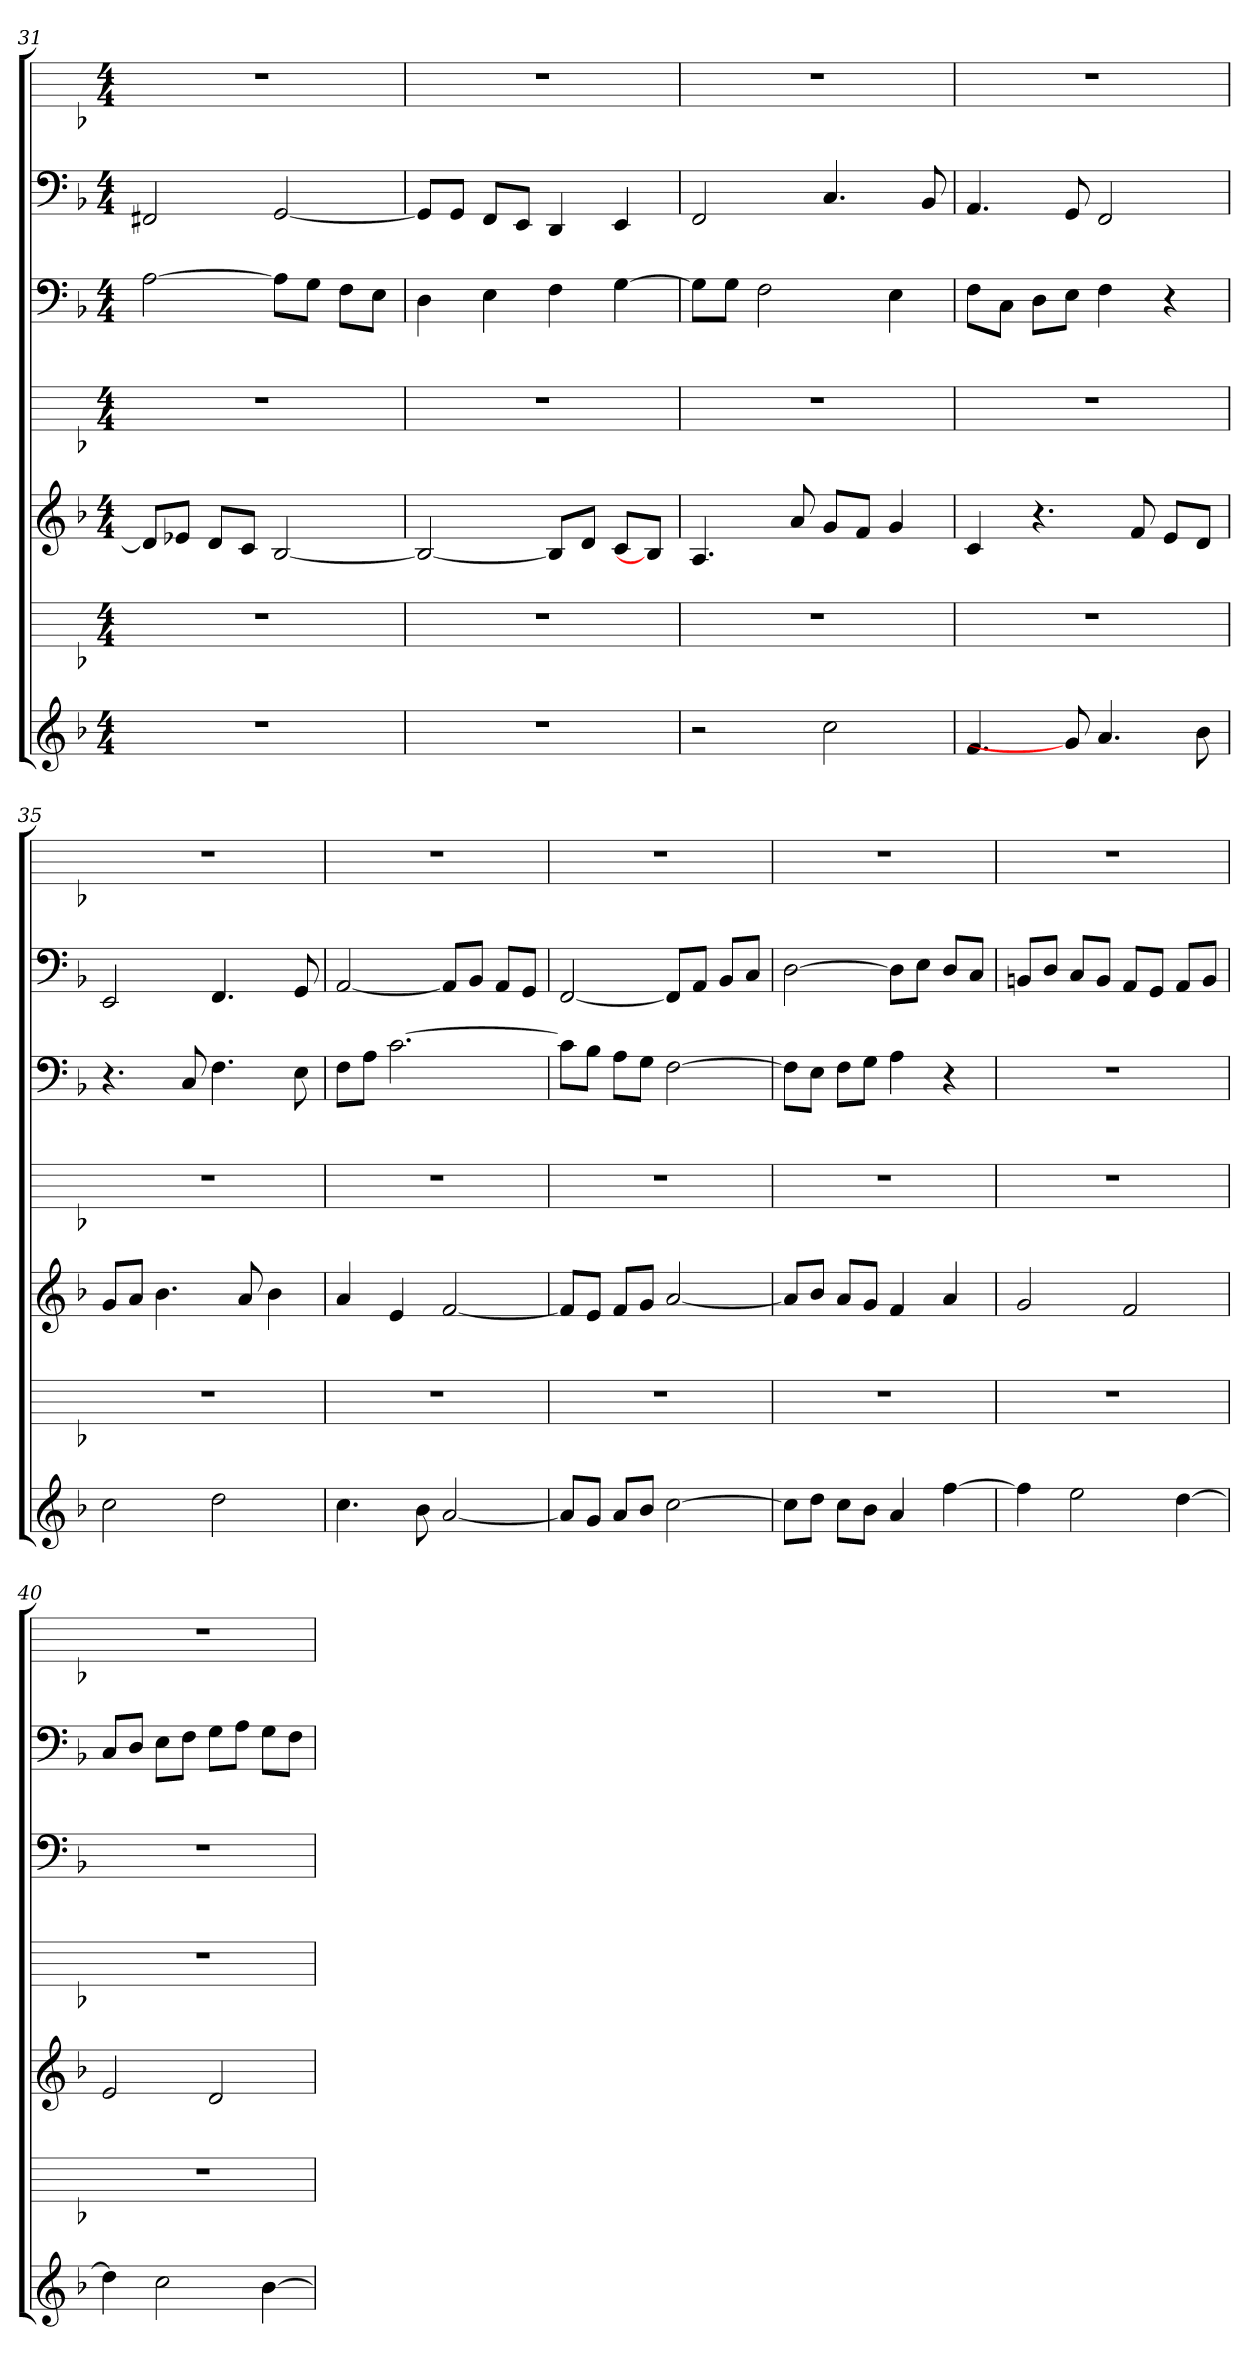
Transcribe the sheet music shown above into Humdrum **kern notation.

**kern	**kern	**kern	**kern	**kern	**kern	**kern
*part7	*part6	*part5	*part4	*part3	*part2	*part1
*staff7	*staff6	*staff5	*staff4	*staff3	*staff2	*staff1
*k[b-]	*k[b-]	*k[b-]	*k[b-]	*k[b-]	*k[b-]	*k[b-]
*d:	*d:	*d:	*d:	*d:	*d:	*d:
*M4/4	*M4/4	*M4/4	*M4/4	*M4/4	*M4/4	*M4/4
=31	=31	=31	=31	=31	=31	=31
1r	1r	8dL]	1r	[2A	2FF#X	1r
.	.	8e-XJ	.	.	.	.
.	.	8dL	.	.	.	.
.	.	8cJ	.	.	.	.
.	.	[2B-	.	8AL]	[2GG	.
.	.	.	.	8GJ	.	.
.	.	.	.	8FL	.	.
.	.	.	.	8EJ	.	.
=32	=32	=32	=32	=32	=32	=32
1r	1r	2B-_	1r	4D	8GGL]	1r
.	.	.	.	.	8GGJ	.
.	.	.	.	4E	8FFL	.
.	.	.	.	.	8EEJ	.
.	.	8B-L]	.	4F	4DD	.
.	.	8dJ	.	.	.	.
.	.	8cL	.	[4G	4EE	.
.	.	8B-J]	.	.	.	.
=33	=33	=33	=33	=33	=33	=33
2r	1r	4.A	1r	8GL]	2FF	1r
.	.	.	.	8GJ	.	.
.	.	.	.	2F	.	.
.	.	8a	.	.	.	.
2cc	.	8gL	.	.	4.C	.
.	.	8fJ	.	.	.	.
.	.	4g	.	4E	.	.
.	.	.	.	.	8BB-	.
=34	=34	=34	=34	=34	=34	=34
4.f	1r	4c	1r	8FL	4.AA	1r
.	.	.	.	8CJ	.	.
.	.	4.r	.	8DL	.	.
8g]	.	.	.	8EJ	8GG	.
4.a	.	.	.	4F	2FF	.
.	.	8f	.	.	.	.
.	.	8eL	.	4r	.	.
8b-	.	8dJ	.	.	.	.
=35	=35	=35	=35	=35	=35	=35
2cc	1r	8gL	1r	4.r	2EE	1r
.	.	8aJ	.	.	.	.
.	.	4.b-	.	.	.	.
.	.	.	.	8C	.	.
2dd	.	.	.	4.F	4.FF	.
.	.	8a	.	.	.	.
.	.	4b-	.	.	.	.
.	.	.	.	8E	8GG	.
=36	=36	=36	=36	=36	=36	=36
4.cc	1r	4a	1r	8FL	[2AA	1r
.	.	.	.	8AJ	.	.
.	.	4e	.	[2.c	.	.
8b-	.	.	.	.	.	.
[2a	.	[2f	.	.	8AAL]	.
.	.	.	.	.	8BB-J	.
.	.	.	.	.	8AAL	.
.	.	.	.	.	8GGJ	.
=37	=37	=37	=37	=37	=37	=37
8aL]	1r	8fL]	1r	8cL]	[2FF	1r
8gJ	.	8eJ	.	8B-J	.	.
8aL	.	8fL	.	8AL	.	.
8b-J	.	8gJ	.	8GJ	.	.
[2cc	.	[2a	.	[2F	8FFL]	.
.	.	.	.	.	8AAJ	.
.	.	.	.	.	8BB-L	.
.	.	.	.	.	8CJ	.
=38	=38	=38	=38	=38	=38	=38
8ccL]	1r	8aL]	1r	8FL]	[2D	1r
8ddJ	.	8b-J	.	8EJ	.	.
8ccL	.	8aL	.	8FL	.	.
8b-J	.	8gJ	.	8GJ	.	.
4a	.	4f	.	4A	8DL]	.
.	.	.	.	.	8EJ	.
[4ff	.	4a	.	4r	8DL	.
.	.	.	.	.	8CJ	.
=39	=39	=39	=39	=39	=39	=39
4ff]	1r	2g	1r	1r	8BBnL	1r
.	.	.	.	.	8DJ	.
2ee	.	.	.	.	8CL	.
.	.	.	.	.	8BBJ	.
.	.	2f	.	.	8AAL	.
.	.	.	.	.	8GGJ	.
[4dd	.	.	.	.	8AAL	.
.	.	.	.	.	8BBJ	.
=40	=40	=40	=40	=40	=40	=40
4dd]	1r	2e	1r	1r	8CL	1r
.	.	.	.	.	8DJ	.
2cc	.	.	.	.	8EL	.
.	.	.	.	.	8FJ	.
.	.	2d	.	.	8GL	.
.	.	.	.	.	8AJ	.
[4b-	.	.	.	.	8GL	.
.	.	.	.	.	8FJ	.
=	=	=	=	=	=	=
*-	*-	*-	*-	*-	*-	*-
